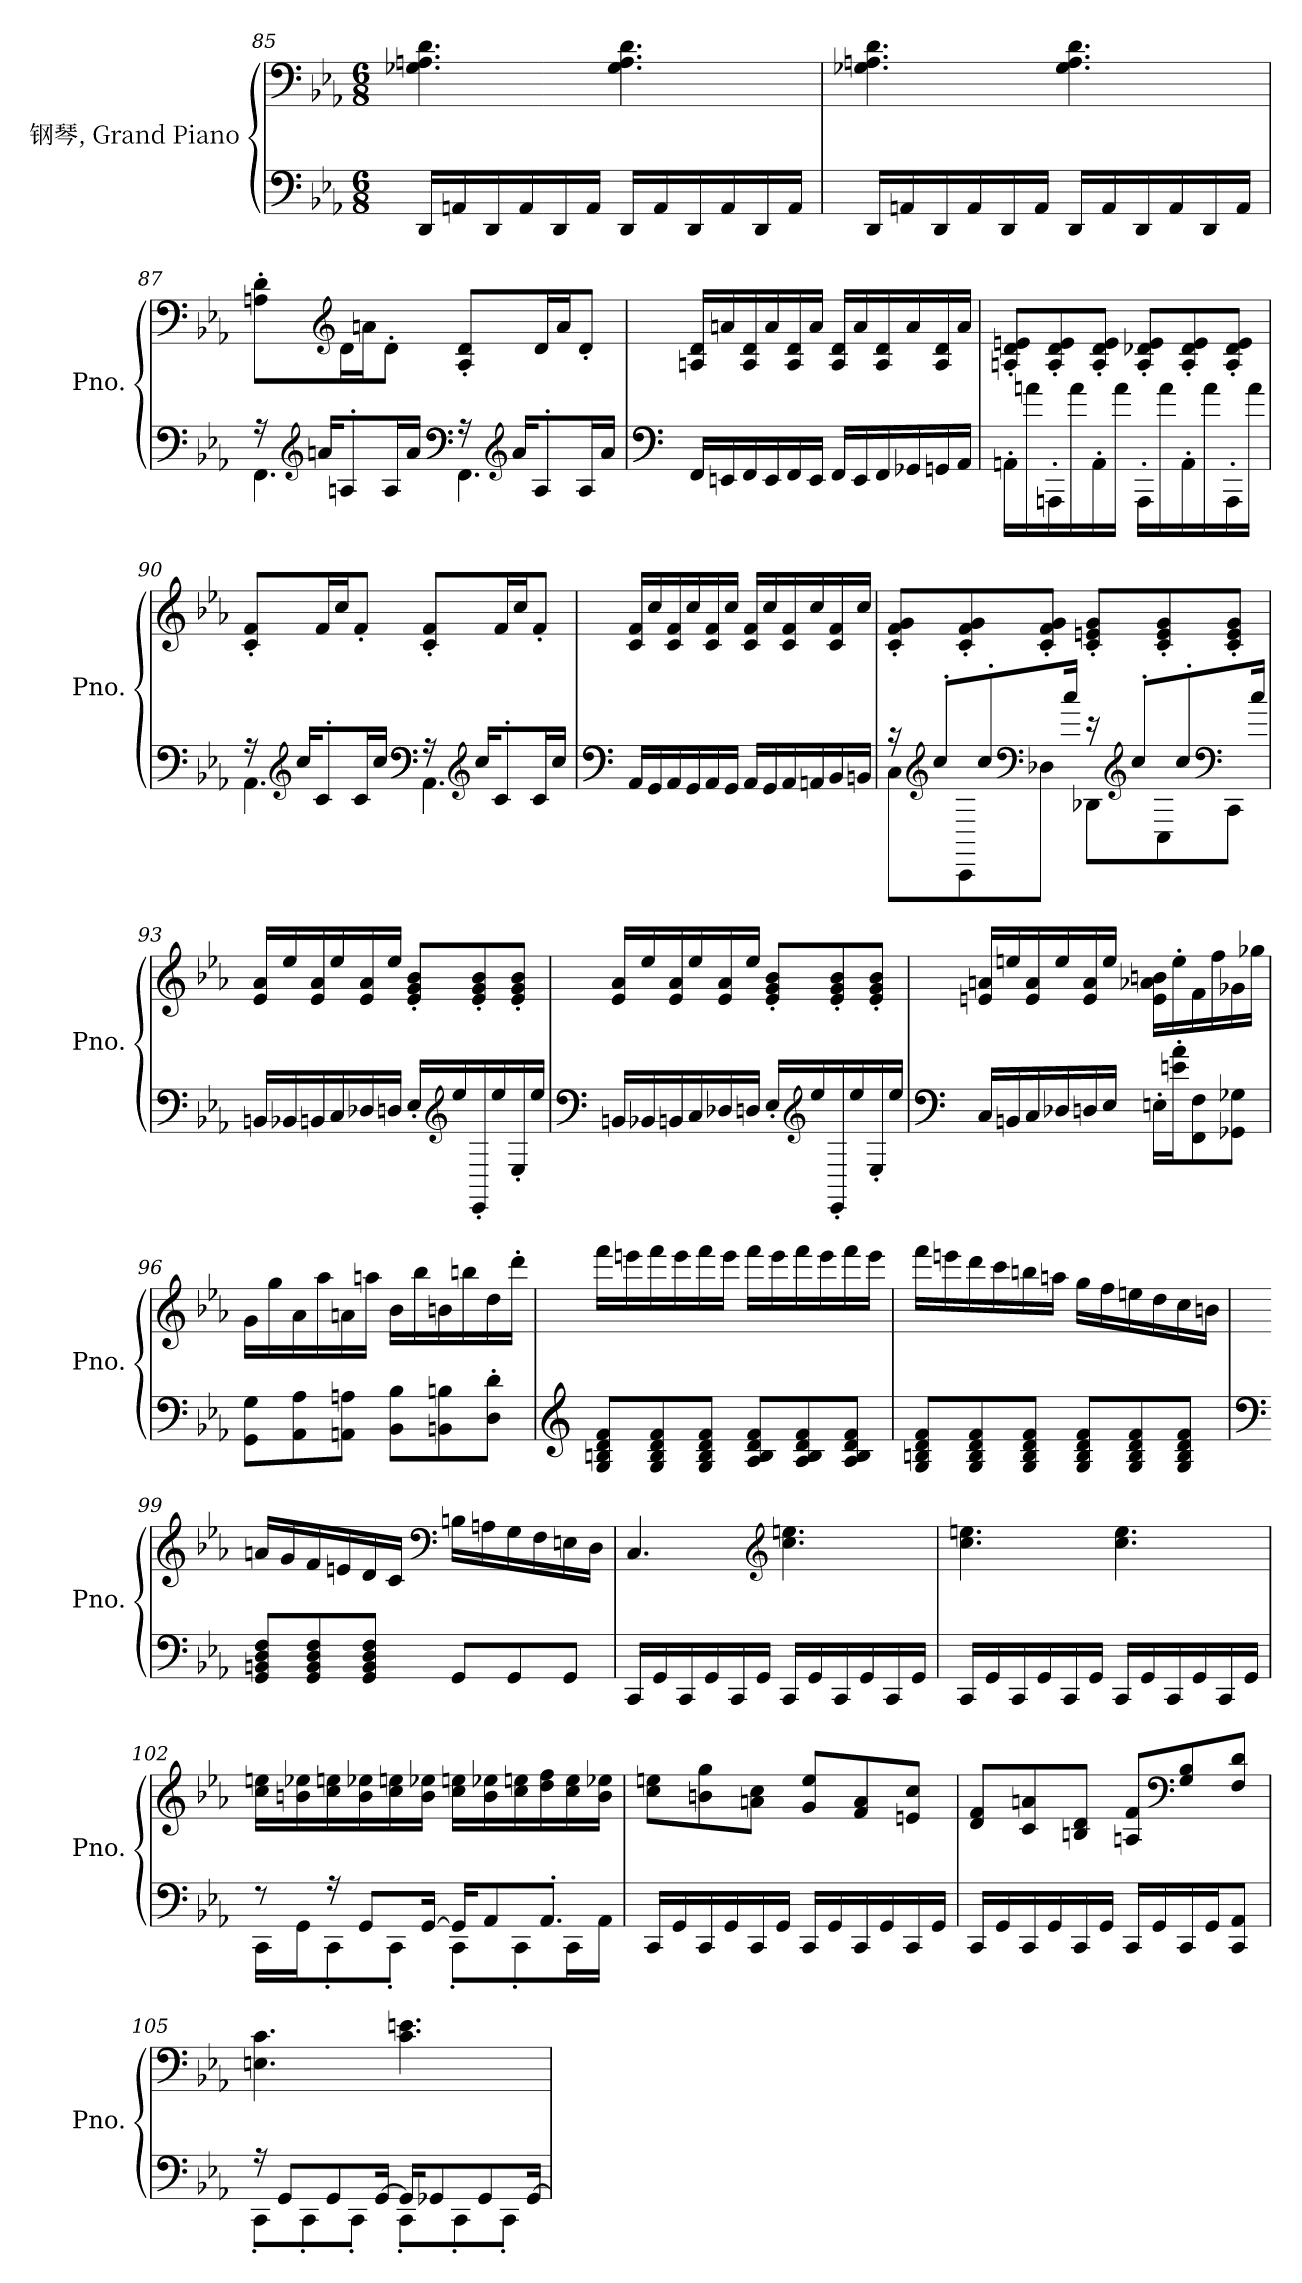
**kern	**kern
*part1	*part1
*staff2	*staff1
*I"钢琴, Grand Piano	*
*I'Pno.	*
*clefF4	*clefF4
*k[b-e-a-]	*k[b-e-a-]
*M6/8	*M6/8
=85	=85
16DD/LL	4.G-X\ 4.An\ 4.d\
16AAn/	.
16DD/	.
16AA/	.
16DD/	.
16AA/JJ	.
16DD/LL	4.G-\ 4.A\ 4.d\
16AA/	.
16DD/	.
16AA/	.
16DD/	.
16AA/JJ	.
=86	=86
16DD/LL	4.G-X\ 4.An\ 4.d\
16AAn/	.
16DD/	.
16AA/	.
16DD/	.
16AA/JJ	.
16DD/LL	4.G-\ 4.A\ 4.d\
16AA/	.
16DD/	.
16AA/	.
16DD/	.
16AA/JJ	.
!!LO:LB:g=z
=87	=87
*	*MM100
*^	*
16r	4.FF\	8An\' 8d\'L
*clefG2	*	*
16an/KL	.	.
*	*	*clefG2
8An'/	.	16d\L
.	.	16an\J
16A/L	.	8d'\J
16a/JJ	.	.
*clefF4	*	*
16r	4.FF\	8A/' 8d/'L
*clefG2	*	*
16a/KL	.	.
8A'/	.	16d/L
.	.	16a/J
16A/L	.	8d'/J
16a/JJ	.	.
*v	*v	*
=88	=88
*clefF4	*
*	*MM110
16FF/LL	16An/ 16d/LL
*	*MM130
16EEn/	16an/
16FF/	16A/ 16d/
16EE/	16a/
16FF/	16A/ 16d/
16EE/JJ	16a/JJ
*	*MM120
16FF/LL	16A/ 16d/LL
*	*MM130
16EE/	16a/
16FF/	16A/ 16d/
16GG-X/	16a/
16GGn/	16A/ 16d/
16AA-/JJ	16a/JJ
!!LO:PB:g=z
=89	=89
16AAn'\LL	8An/' 8d/' 8en/'L
16an\	.
16AAAn'\	8A/' 8d/' 8e/'
16a\	.
16AA'\	8A/' 8d/' 8e/'J
16a\JJ	.
16AAA'\LL	8A/' 8d-X/' 8e/'L
16a\	.
16AA'\	8A/' 8d-/' 8e/'
16a\	.
16AAA'\	8A/' 8d-/' 8e/'J
16a\JJ	.
=90	=90
*	*MM100
*^	*
16r	4.AA-\	8c/' 8f/'L
*clefG2	*	*
16cc/KL	.	.
8c'/	.	16f/L
.	.	16cc/J
16c/L	.	8f'/J
16cc/JJ	.	.
*clefF4	*	*
16r	4.AA-\	8c/' 8f/'L
*clefG2	*	*
16cc/KL	.	.
8c'/	.	16f/L
.	.	16cc/J
16c/L	.	8f'/J
16cc/JJ	.	.
*v	*v	*
!!LO:LB:g=z
=91	=91
*clefF4	*
*	*MM110
16AA-/LL	16c/ 16f/LL
*	*MM130
16GG/	16cc/
16AA-/	16c/ 16f/
16GG/	16cc/
16AA-/	16c/ 16f/
16GG/JJ	16cc/JJ
*	*MM120
16AA-/LL	16c/ 16f/LL
*	*MM130
16GG/	16cc/
16AA-/	16c/ 16f/
16AAn/	16cc/
16BB-/	16c/ 16f/
16BBn/JJ	16cc/JJ
=92	=92
*^	*
16r	8C\L	8c/' 8f/' 8g/'L
*clefG2	*	*
8cc'/L	.	.
*	*	*MM110
.	8CC\	8c/' 8f/' 8g/'
8cc'/	.	.
*clefF4	*	*
.	8D-X\J	8c/' 8f/' 8g/'J
16cc/Jk	.	.
16r	8DD-X\L	8c/' 8en/' 8g/'L
*clefG2	*	*
8cc'/L	.	.
.	8C\	8c/' 8e/' 8g/'
8cc'/	.	.
*clefF4	*	*
.	8CC\J	8c/' 8e/' 8g/'J
16cc/Jk	.	.
*v	*v	*
!!LO:LB:g=z
=93	=93
*	*MM110
16BBn/LL	16e-/ 16a-/LL
*	*MM130
16BB-X/	16ee-/
16BBn/	16e-/ 16a-/
16C/	16ee-/
16D-X/	16e-/ 16a-/
16Dn/JJ	16ee-/JJ
16E-'/LL	8e-/' 8g/' 8b-/'L
*clefG2	*
16ee-/	.
16EE-'/	8e-/' 8g/' 8b-/'
16ee-/	.
16E-'/	8e-/' 8g/' 8b-/'J
16ee-/JJ	.
=94	=94
*clefF4	*
16BBn/LL	16e-/ 16a-/LL
16BB-X/	16ee-/
16BBn/	16e-/ 16a-/
16C/	16ee-/
16D-X/	16e-/ 16a-/
16Dn/JJ	16ee-/JJ
16E-'/LL	8e-/' 8g/' 8b-/'L
*clefG2	*
16ee-/	.
16EE-'/	8e-/' 8g/' 8b-/'
16ee-/	.
16E-'/	8e-/' 8g/' 8b-/'J
16ee-/JJ	.
!!LO:LB:g=z
=95	=95
*clefF4	*
*	*MM100
16C/LL	16en/ 16an/LL
*	*MM130
16BBn/	16een/
16C/	16e/ 16a/
16D-X/	16ee/
16Dn/	16e/ 16a/
16E-/JJ	16ee/JJ
16En'\LL	16e\ 16a-X\ 16bn\LL
*	*MM90
16en\' 16a-\'J	16ee'\
*	*MM130
8FF\ 8F\	16f\
.	16ff\
8GG-X\ 8G-X\J	16g-X\
.	16gg-X\JJ
=96	=96
*	*MM120
8GG\ 8G\L	16g\LL
.	16gg\
*	*MM130
8AA-\ 8A-\	16a-\
.	16aa-\
8AAn\ 8An\J	16an\
.	16aan\JJ
8BB-\ 8B-\L	16b-\LL
.	16bb-\
8BBn\ 8Bn\	16bn\
.	16bbn\
8D\' 8d\'J	16dd\
*	*MM96
.	16ddd'\JJ
!!LO:LB:g=z
=97	=97
*clefG2	*
*	*MM85
8G/ 8Bn/ 8d/ 8f/L	16fff\LL
*	*MM130
.	16eeen\
8G/ 8B/ 8d/ 8f/	16fff\
.	16eee\
8G/ 8B/ 8d/ 8f/J	16fff\
.	16eee\JJ
8A-/ 8B/ 8d/ 8f/L	16fff\LL
.	16eee\
8A-/ 8B/ 8d/ 8f/	16fff\
.	16eee\
8A-/ 8B/ 8d/ 8f/J	16fff\
.	16eee\JJ
=98	=98
8G/ 8Bn/ 8d/ 8f/L	16fff\LL
.	16eeen\
8G/ 8B/ 8d/ 8f/	16ddd\
.	16ccc\
8G/ 8B/ 8d/ 8f/J	16bbn\
.	16aan\JJ
8G/ 8B/ 8d/ 8f/L	16gg\LL
.	16ff\
8G/ 8B/ 8d/ 8f/	16een\
.	16dd\
8G/ 8B/ 8d/ 8f/J	16cc\
.	16bn\JJ
!!LO:LB:g=z
=99	=99
*clefF4	*
8GG/ 8BBn/ 8D/ 8F/L	16an/LL
.	16g/
8GG/ 8BB/ 8D/ 8F/	16f/
.	16en/
8GG/ 8BB/ 8D/ 8F/J	16d/
.	16c/JJ
*	*clefF4
8GG/L	16Bn\LL
.	16An\
8GG/	16G\
.	16F\
8GG/J	16En\
.	16D\JJ
=100	=100
*	*MM120
16CC/LL	4.C/
16GG/	.
16CC/	.
16GG/	.
16CC/	.
16GG/JJ	.
*	*clefG2
16CC/LL	4.cc\ 4.een\
16GG/	.
16CC/	.
16GG/	.
16CC/	.
16GG/JJ	.
=101	=101
*	*MM110
16CC/LL	4.cc\ 4.een\
16GG/	.
16CC/	.
16GG/	.
16CC/	.
16GG/JJ	.
16CC/LL	4.cc\ 4.ee\
16GG/	.
16CC/	.
16GG/	.
16CC/	.
16GG/JJ	.
!!LO:PB:g=z
=102	=102
*	*MM110
*^	*
8r	16CC\LL	16cc\ 16een\LL
*	*	*MM130
.	16GG\J	16bn\ 16ee-X\
16r	8CC'\	16cc\ 16een\
8GG/L	.	16b\ 16ee-X\
.	8CC'\J	16cc\ 16een\
[16GG/Jk	.	16b\ 16ee-X\JJ
16GG/KL]	8CC'\L	16cc\ 16een\LL
8AA-/	.	16b\ 16ee-X\
.	8CC'\	16cc\ 16een\
8.AA-'/J	.	16dd\ 16ff\
.	16CC\L	16cc\ 16ee\
.	16AA-\JJ	16b\ 16ee-X\JJ
*v	*v	*
=103	=103
*	*MM110
16CC/LL	8cc\ 8een\L
16GG/	.
*	*MM120
16CC/	8bn\ 8gg\
16GG/	.
*	*MM130
16CC/	8an\ 8cc\J
16GG/JJ	.
16CC/LL	8g/ 8ee/L
16GG/	.
16CC/	8f/ 8a/
16GG/	.
16CC/	8en/ 8cc/J
16GG/JJ	.
=104	=104
*	*MM120
16CC/LL	8d/ 8f/L
16GG/	.
*	*MM130
16CC/	8c/ 8an/
16GG/	.
16CC/	8Bn/ 8d/J
16GG/JJ	.
16CC/LL	8An/ 8f/L
16GG/	.
*	*clefF4
*	*MM120
16CC/	8G/ 8B/
16GG/J	.
*	*MM100
8CC/ 8AA-/J	8F/ 8d/J
!!LO:LB:g=z
=105	=105
*	*MM120
*^	*
16r	8CC'\L	4.En\ 4.c\
8GG/L	.	.
.	8CC'\	.
8GG/	.	.
.	8CC'\J	.
[16GG/Jk	.	.
16GG/KL]	8CC'\L	4.c\ 4.en\
8GG-X/	.	.
.	8CC'\	.
8GG-/	.	.
.	8CC'\J	.
[16GG-/Jk	.	.
*v	*v	*
=	=
*-	*-
